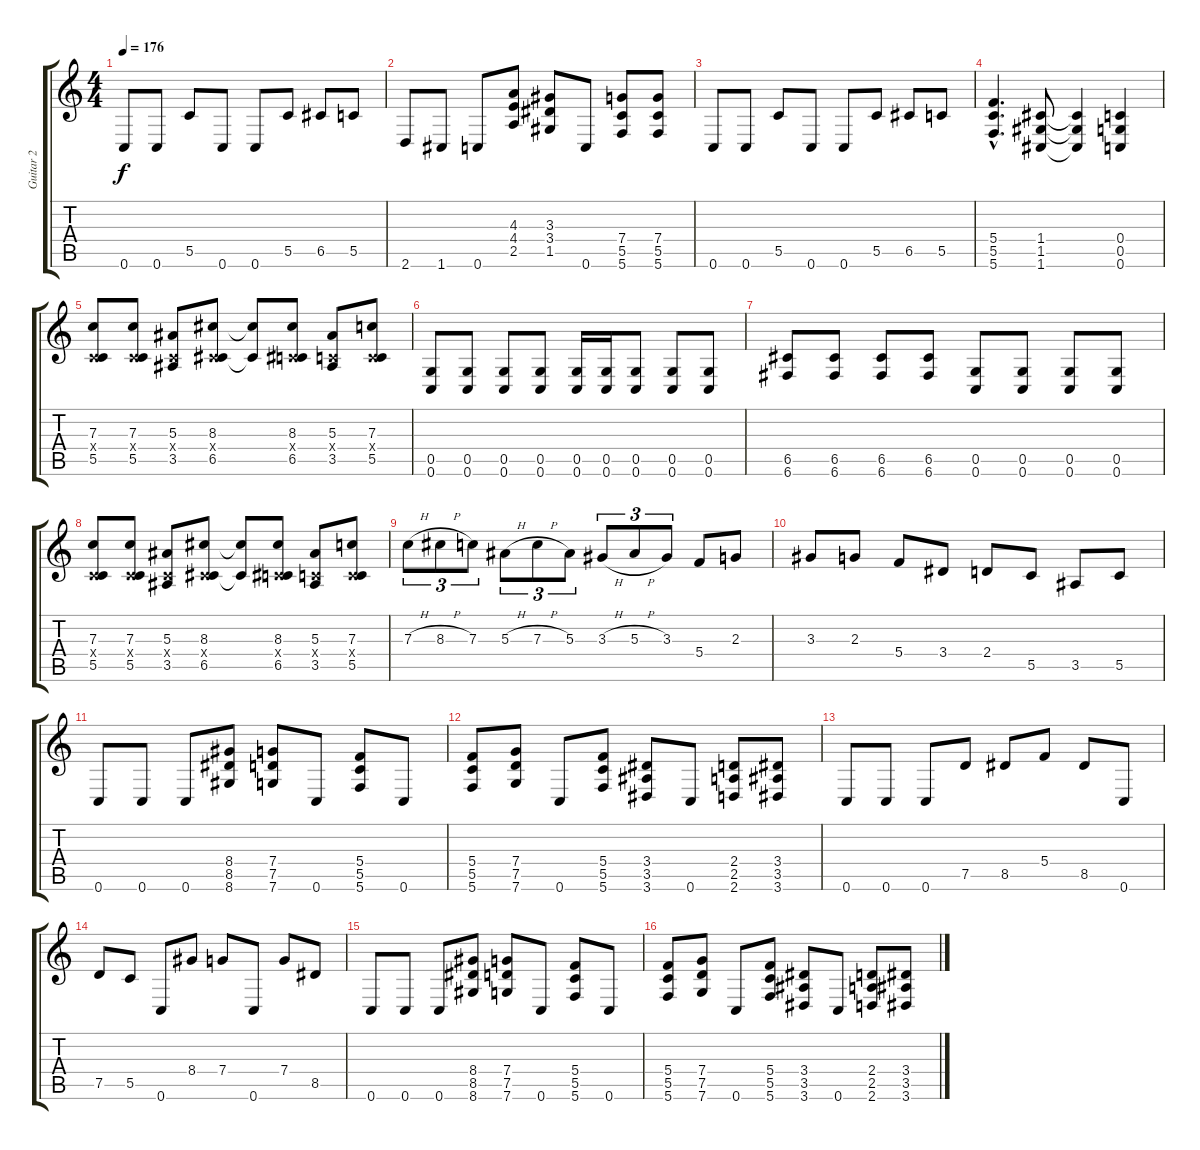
\track ("Guitar 2" "Guitar 2") {instrument distortionguitar}
\staff {score tabs}
\tuning (D4 A3 F3 C3 G2 C2) {hide}
\ts (4 4)
\tempo 176
\clef g2
\ks c
0.6.8{dy f} 0.6.8 5.5.8 0.6.8 0.6.8 5.5.8 6.5.8 5.5.8 |
2.6.8 1.6.8 0.6.8 (4.3 4.4 2.5).8 (3.3 3.4 1.5).8 0.6.8 (7.4 5.5 5.6).8 (7.4 5.5 5.6).8 |
0.6.8 0.6.8 5.5.8 0.6.8 0.6.8 5.5.8 6.5.8 5.5.8 |
(5.4{hac} 5.5{hac} 5.6{hac}).4{d volume 16} (1.4 1.5 1.6).8 (1.4{t} 1.5{t} 1.6{t}).4 (0.4 0.5 0.6).4 |
(7.3 0.4{x} 5.5).8 (7.3 0.4{x} 5.5).8 (5.3 0.4{x} 3.5).8 (8.3 0.4{x} 6.5).8 (8.3{t} 6.5{t}).8 (8.3 0.4{x} 6.5).8 (5.3 0.4{x} 3.5).8 (7.3 0.4{x} 5.5).8 |
(0.5 0.6).8 (0.5 0.6).8 (0.5 0.6).8 (0.5 0.6).8 (0.5 0.6).16 (0.5 0.6).16 (0.5 0.6).8 (0.5 0.6).8 (0.5 0.6).8 |
(6.5 6.6).8 (6.5 6.6).8 (6.5 6.6).8 (6.5 6.6).8 (0.5 0.6).8 (0.5 0.6).8 (0.5 0.6).8 (0.5 0.6).8 |
(7.3 0.4{x} 5.5).8 (7.3 0.4{x} 5.5).8 (5.3 0.4{x} 3.5).8 (8.3 0.4{x} 6.5).8 (8.3{t} 6.5{t}).8 (8.3 0.4{x} 6.5).8 (5.3 0.4{x} 3.5).8 (7.3 0.4{x} 5.5).8 |
7.3{h}.8{tu (3 2)} 8.3{h}.8{tu (3 2)} 7.3.8{tu (3 2)} 5.3{h}.8{tu (3 2)} 7.3{h}.8{tu (3 2)} 5.3.8{tu (3 2)} 3.3{h}.8{tu (3 2)} 5.3{h}.8{tu (3 2)} 3.3.8{tu (3 2)} 5.4.8 2.3.8 |
3.3.8 2.3.8 5.4.8 3.4.8 2.4.8 5.5.8 3.5.8 5.5.8 |
0.6.8 0.6.8 0.6.8 (8.4 8.5 8.6).8 (7.4 7.5 7.6).8 0.6.8 (5.4 5.5 5.6).8 0.6.8 |
(5.4 5.5 5.6).8 (7.4 7.5 7.6).8 0.6.8 (5.4 5.5 5.6).8 (3.4 3.5 3.6).8 0.6.8 (2.4 2.5 2.6).8 (3.4 3.5 3.6).8 |
0.6.8 0.6.8 0.6.8 7.5.8 8.5.8 5.4.8 8.5.8 0.6.8 |
7.5.8 5.5.8 0.6.8 8.4.8 7.4.8 0.6.8 7.4.8 8.5.8 |
0.6.8 0.6.8 0.6.8 (8.4 8.5 8.6).8 (7.4 7.5 7.6).8 0.6.8 (5.4 5.5 5.6).8 0.6.8 |
(5.4 5.5 5.6).8 (7.4 7.5 7.6).8 0.6.8 (5.4 5.5 5.6).8 (3.4 3.5 3.6).8 0.6.8 (2.4 2.5 2.6).8 (3.4 3.5 3.6).8
